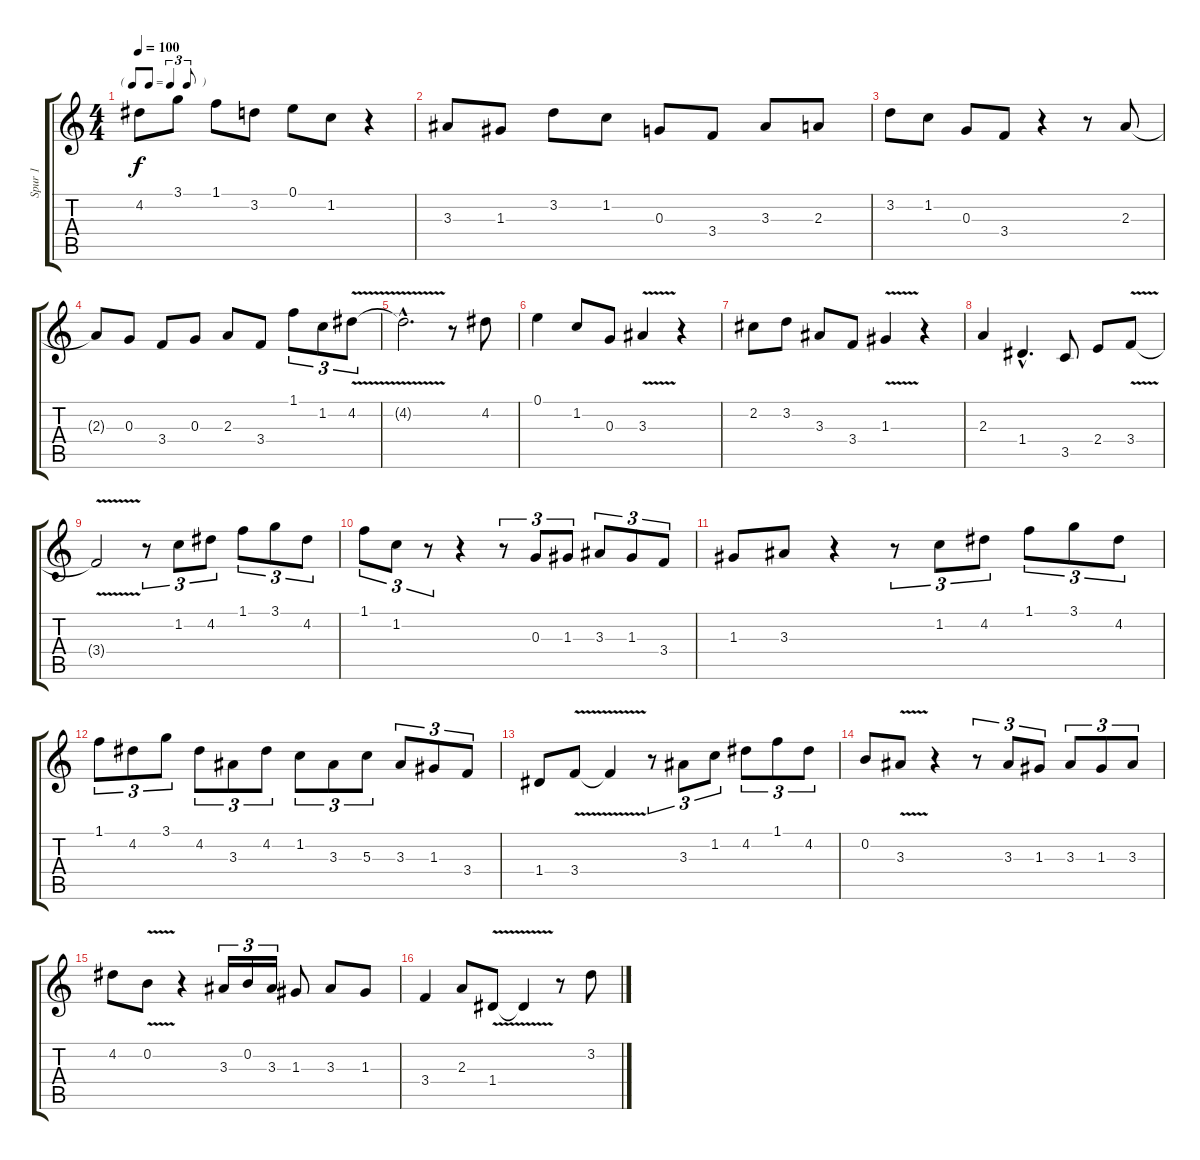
\track ("Spur 1" "Spur 1") {instrument electricguitarjazz}
\staff {score tabs}
\tuning (E4 B3 G3 D3 A2 E2) {hide}
\ts (4 4)
\tf triplet8th
\tempo 100
\clef g2
\ks c
4.2.8{dy f} 3.1.8 1.1.8 3.2.8 0.1.8 1.2.8 r.4 |
3.3.8 1.3.8 3.2.8 1.2.8 0.3.8 3.4.8 3.3.8 2.3.8 |
3.2.8 1.2.8 0.3.8 3.4.8 r.4 r.8 2.3.8 |
2.3{t}.8 0.3.8 3.4.8 0.3.8 2.3.8 3.4.8 1.1.8{tu (3 2)} 1.2.8{tu (3 2)} 4.2{v}.8{tu (3 2)} |
4.2{hac t}.2{d} r.8 4.2.8 |
0.1.4 1.2.8 0.3.8 3.3{v}.4 r.4 |
2.2.8 3.2.8 3.3.8 3.4.8 1.3{v}.4 r.4 |
2.3.4 1.4{hac}.4{d} 3.5.8 2.4.8 3.4{v}.8 |
3.4{t}.2 r.8{tu (3 2)} 1.2.8{tu (3 2)} 4.2.8{tu (3 2)} 1.1.8{tu (3 2)} 3.1.8{tu (3 2)} 4.2.8{tu (3 2)} |
1.1.8{tu (3 2)} 1.2.8{tu (3 2)} r.8{tu (3 2)} r.4 r.8{tu (3 2)} 0.3.8{tu (3 2)} 1.3.8{tu (3 2)} 3.3.8{tu (3 2)} 1.3.8{tu (3 2)} 3.4.8{tu (3 2)} |
1.3.8 3.3.8 r.4 r.8{tu (3 2)} 1.2.8{tu (3 2)} 4.2.8{tu (3 2)} 1.1.8{tu (3 2)} 3.1.8{tu (3 2)} 4.2.8{tu (3 2)} |
1.1.8{tu (3 2)} 4.2.8{tu (3 2)} 3.1.8{tu (3 2)} 4.2.8{tu (3 2)} 3.3.8{tu (3 2)} 4.2.8{tu (3 2)} 1.2.8{tu (3 2)} 3.3.8{tu (3 2)} 5.3.8{tu (3 2)} 3.3.8{tu (3 2)} 1.3.8{tu (3 2)} 3.4.8{tu (3 2)} |
1.4.8 3.4{v}.8 3.4{t}.4 r.8{tu (3 2)} 3.3.8{tu (3 2)} 1.2.8{tu (3 2)} 4.2.8{tu (3 2)} 1.1.8{tu (3 2)} 4.2.8{tu (3 2)} |
0.2.8 3.3{v}.8 r.4 r.8{tu (3 2)} 3.3.8{tu (3 2)} 1.3.8{tu (3 2)} 3.3.8{tu (3 2)} 1.3.8{tu (3 2)} 3.3.8{tu (3 2)} |
4.2.8 0.2{v}.8 r.4 3.3.16{tu (3 2)} 0.2.16{tu (3 2)} 3.3.16{tu (3 2)} 1.3.8 3.3.8 1.3.8 |
3.4.4 2.3.8 1.4{v}.8 1.4{t}.4 r.8 3.2.8
